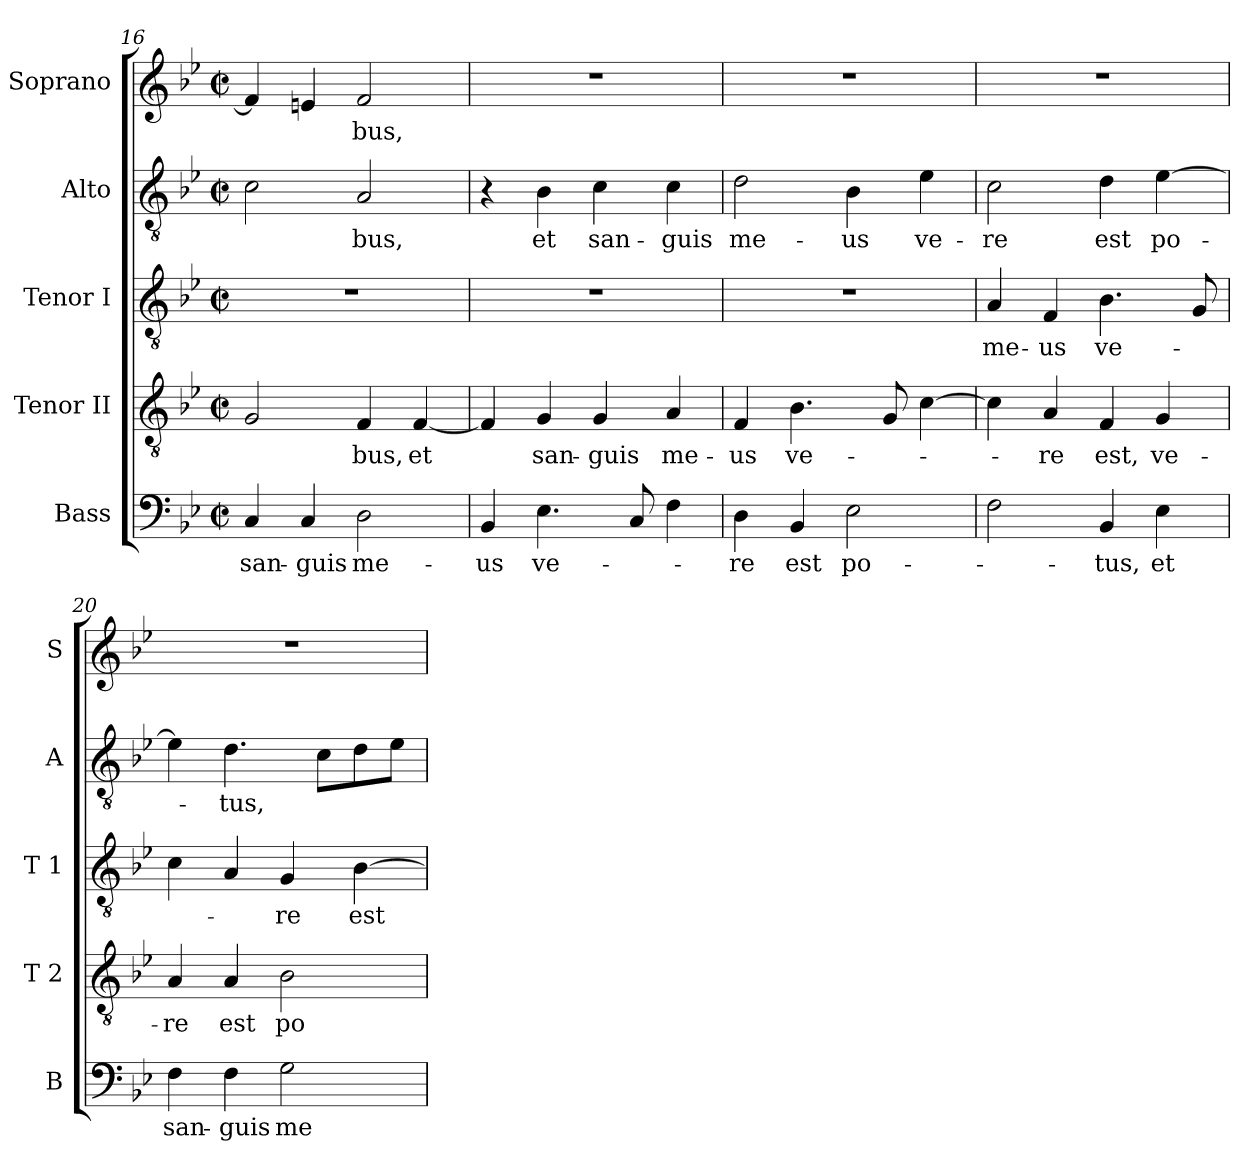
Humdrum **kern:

**kern	**text	**kern	**text	**kern	**text	**kern	**text	**kern	**text
*part5	*part5	*part4	*part4	*part3	*part3	*part2	*part2	*part1	*part1
*staff5	*staff5	*staff4	*staff4	*staff3	*staff3	*staff2	*staff2	*staff1	*staff1
*I"Bass	*	*I"Tenor II	*	*I"Tenor I	*	*I"Alto	*	*I"Soprano	*
*I'B	*	*I'T 2	*	*I'T 1	*	*I'A	*	*I'S	*
!!LO:LB:g=z
*clefF4	*	*clefGv2	*	*clefGv2	*	*clefGv2	*	*clefG2	*
*ITrd7c12	*	*	*	*	*	*ITrd7c12	*	*	*
*k[b-e-]	*	*k[b-e-]	*	*k[b-e-]	*	*k[b-e-]	*	*k[b-e-]	*
*B-:	*	*B-:	*	*B-:	*	*B-:	*	*B-:	*
*M2/2	*	*M2/2	*	*M2/2	*	*M2/2	*	*M2/2	*
*met(c|)	*	*met(c|)	*	*met(c|)	*	*met(c|)	*	*met(c|)	*
=16	=16	=16	=16	=16	=16	=16	=16	=16	=16
!	!LO:LY:b:color=#000000	!	!	!	!	!	!	!	!
4CCi/	san-	2Gi/	.	1r	.	2Ci\	.	4fi/]	.
!	!LO:LY:b:color=#000000	!	!	!	!	!	!	!	!
4CCi/	-guis	.	.	.	.	.	.	4eni/	.
!	!LO:LY:b:color=#000000	!	!	!	!	!	!	!	!
!	!	!	!LO:LY:b:color=#000000	!	!	!	!	!	!
!	!	!	!	!	!	!	!LO:LY:b:color=#000000	!	!
!	!	!	!	!	!	!	!	!	!LO:LY:b:color=#000000
2DDi\	me-	4Fi/	-bus,	.	.	2AAi/	-bus,	2fi/	-bus,
!	!	!	!LO:LY:b:color=#000000	!	!	!	!	!	!
.	.	[<4Fi/	et	.	.	.	.	.	.
=17	=17	=17	=17	=17	=17	=17	=17	=17	=17
!	!LO:LY:b:color=#000000	!	!	!	!	!	!	!	!
4BBB-i/	-us	4Fi/]	.	1r	.	4r	.	1r	.
!	!LO:LY:b:color=#000000	!	!	!	!	!	!	!	!
!	!	!	!LO:LY:b:color=#000000	!	!	!	!	!	!
!	!	!	!	!	!	!	!LO:LY:b:color=#000000	!	!
4.EE-i\	ve-	4Gi/	san-	.	.	4BB-i\	et	.	.
!	!	!	!LO:LY:b:color=#000000	!	!	!	!	!	!
!	!	!	!	!	!	!	!LO:LY:b:color=#000000	!	!
.	.	4Gi/	-guis	.	.	4Ci\	san-	.	.
8CCi/	.	.	.	.	.	.	.	.	.
!	!	!	!LO:LY:b:color=#000000	!	!	!	!	!	!
!	!	!	!	!	!	!	!LO:LY:b:color=#000000	!	!
4FFi\	.	4Ai/	me-	.	.	4Ci\	-guis	.	.
=18	=18	=18	=18	=18	=18	=18	=18	=18	=18
!	!LO:LY:b:color=#000000	!	!	!	!	!	!	!	!
!	!	!	!LO:LY:b:color=#000000	!	!	!	!	!	!
!	!	!	!	!	!	!	!LO:LY:b:color=#000000	!	!
4DDi\	-re	4Fi/	-us	1r	.	2Di\	me-	1r	.
!	!LO:LY:b:color=#000000	!	!	!	!	!	!	!	!
!	!	!	!LO:LY:b:color=#000000	!	!	!	!	!	!
4BBB-i/	est	4.B-i\	ve-	.	.	.	.	.	.
!	!LO:LY:b:color=#000000	!	!	!	!	!	!	!	!
!	!	!	!	!	!	!	!LO:LY:b:color=#000000	!	!
2EE-i\	po-	.	.	.	.	4BB-i\	-us	.	.
.	.	8Gi/	.	.	.	.	.	.	.
!	!	!	!	!	!	!	!LO:LY:b:color=#000000	!	!
.	.	[>4ci\	.	.	.	4E-i\	ve-	.	.
=19	=19	=19	=19	=19	=19	=19	=19	=19	=19
!	!	!	!	!	!LO:LY:b:color=#000000	!	!	!	!
!	!	!	!	!	!	!	!LO:LY:b:color=#000000	!	!
2FFi\	.	4ci\]	.	4Ai/	me-	2Ci\	-re	1r	.
!	!	!	!LO:LY:b:color=#000000	!	!	!	!	!	!
!	!	!	!	!	!LO:LY:b:color=#000000	!	!	!	!
.	.	4Ai/	-re	4Fi/	-us	.	.	.	.
!	!LO:LY:b:color=#000000	!	!	!	!	!	!	!	!
!	!	!	!LO:LY:b:color=#000000	!	!	!	!	!	!
!	!	!	!	!	!LO:LY:b:color=#000000	!	!	!	!
!	!	!	!	!	!	!	!LO:LY:b:color=#000000	!	!
4BBB-i/	-tus,	4Fi/	est,	4.B-i\	ve-	4Di\	est	.	.
!	!LO:LY:b:color=#000000	!	!	!	!	!	!	!	!
!	!	!	!LO:LY:b:color=#000000	!	!	!	!	!	!
!	!	!	!	!	!	!	!LO:LY:b:color=#000000	!	!
4EE-i\	et	4Gi/	ve-	.	.	[>4E-i\	po-	.	.
.	.	.	.	8Gi/	.	.	.	.	.
=20	=20	=20	=20	=20	=20	=20	=20	=20	=20
!	!LO:LY:b:color=#000000	!	!	!	!	!	!	!	!
!	!	!	!LO:LY:b:color=#000000	!	!	!	!	!	!
4FFi\	san-	4Ai/	-re	4ci\	.	4E-i\]	.	1r	.
!	!LO:LY:b:color=#000000	!	!	!	!	!	!	!	!
!	!	!	!LO:LY:b:color=#000000	!	!	!	!	!	!
!	!	!	!	!	!	!	!LO:LY:b:color=#000000	!	!
4FFi\	-guis	4Ai/	est	4Ai/	.	4.Di\	-tus,	.	.
!	!LO:LY:b:color=#000000	!	!	!	!	!	!	!	!
!	!	!	!LO:LY:b:color=#000000	!	!	!	!	!	!
!	!	!	!	!	!LO:LY:b:color=#000000	!	!	!	!
2GGi\	me-	2B-i\	po-	4Gi/	-re	.	.	.	.
.	.	.	.	.	.	8Ci\L	.	.	.
!	!	!	!	!	!LO:LY:b:color=#000000	!	!	!	!
.	.	.	.	[>4B-i\	est	8Di\	.	.	.
.	.	.	.	.	.	8E-i\J	.	.	.
=	=	=	=	=	=	=	=	=	=
*-	*-	*-	*-	*-	*-	*-	*-	*-	*-
